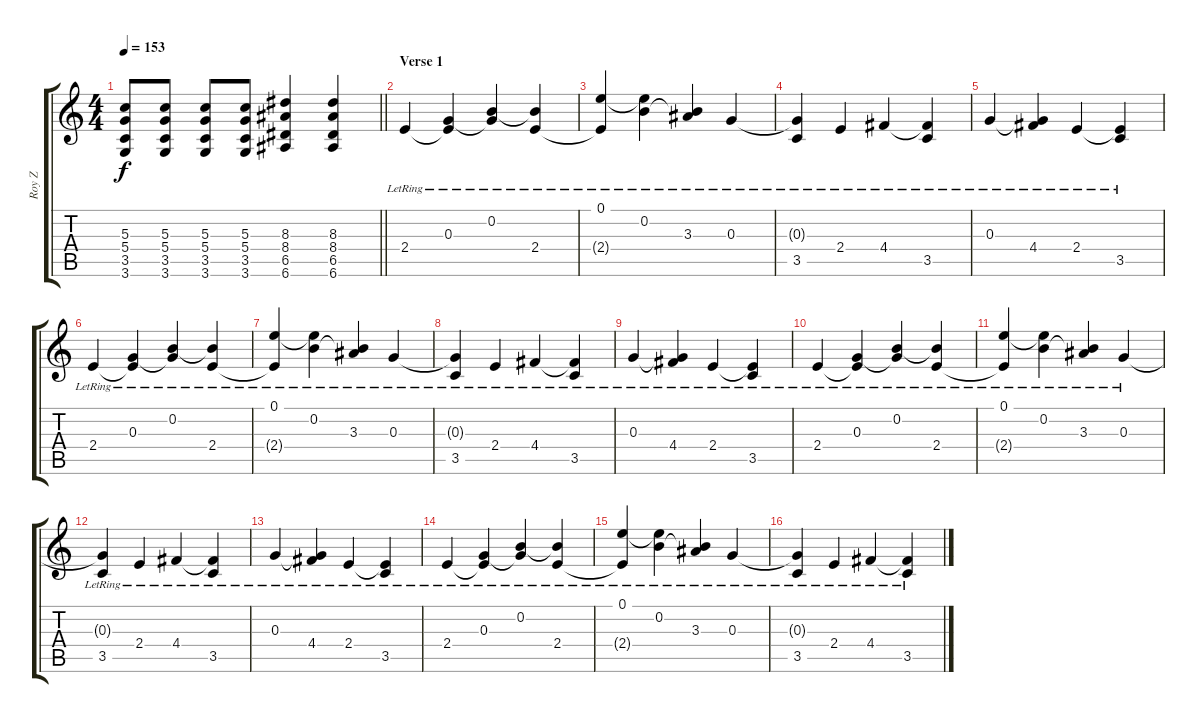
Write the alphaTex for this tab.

\track ("Roy Z" "Roy Z") {instrument overdrivenguitar}
\staff {score tabs}
\tuning (E4 B3 G3 D3 A2 E2) {hide}
\ts (4 4)
\tempo 153
\clef g2
\barLineRight lightlight
\ks c
(5.3 5.4 3.5 3.6).8{dy f} (5.3 5.4 3.5 3.6).8 (5.3 5.4 3.5 3.6).8 (5.3 5.4 3.5 3.6).8 (8.3 8.4 6.5 6.6).4 (8.3 8.4 6.5 6.6).4 |
\section ("" "Verse 1")
2.4{lr}.4{instrument overdrivenguitar} (0.3{lr} 2.4{t}).4 (0.2{lr} 0.3{t}).4 (0.2{t} 2.4{lr}).4 |
(0.1{lr} 2.4{t}).4 (0.1{t} 0.2{lr}).4 (0.2{t} 3.3{lr}).4 0.3{lr}.4 |
(0.3{t} 3.5{lr}).4 2.4{lr}.4 4.4{lr}.4 (4.4{t} 3.5{lr}).4 |
0.3{lr}.4 (0.3{t} 4.4{lr}).4 2.4{lr}.4 (2.4{t} 3.5{lr}).4 |
2.4{lr}.4 (0.3{lr} 2.4{t}).4 (0.2{lr} 0.3{t}).4 (0.2{t} 2.4{lr}).4 |
(0.1{lr} 2.4{t}).4 (0.1{t} 0.2{lr}).4 (0.2{t} 3.3{lr}).4 0.3{lr}.4 |
(0.3{t} 3.5{lr}).4 2.4{lr}.4 4.4{lr}.4 (4.4{t} 3.5{lr}).4 |
0.3{lr}.4 (0.3{t} 4.4{lr}).4 2.4{lr}.4 (2.4{t} 3.5{lr}).4 |
2.4{lr}.4 (0.3{lr} 2.4{t}).4 (0.2{lr} 0.3{t}).4 (0.2{t} 2.4{lr}).4 |
(0.1{lr} 2.4{t}).4 (0.1{t} 0.2{lr}).4 (0.2{t} 3.3{lr}).4 0.3{lr}.4 |
(0.3{t} 3.5{lr}).4 2.4{lr}.4 4.4{lr}.4 (4.4{t} 3.5{lr}).4 |
0.3{lr}.4 (0.3{t} 4.4{lr}).4 2.4{lr}.4 (2.4{t} 3.5{lr}).4 |
2.4{lr}.4 (0.3{lr} 2.4{t}).4 (0.2{lr} 0.3{t}).4 (0.2{t} 2.4{lr}).4 |
(0.1{lr} 2.4{t}).4 (0.1{t} 0.2{lr}).4 (0.2{t} 3.3{lr}).4 0.3{lr}.4 |
(0.3{t} 3.5{lr}).4 2.4{lr}.4 4.4{lr}.4 (4.4{t} 3.5{lr}).4
